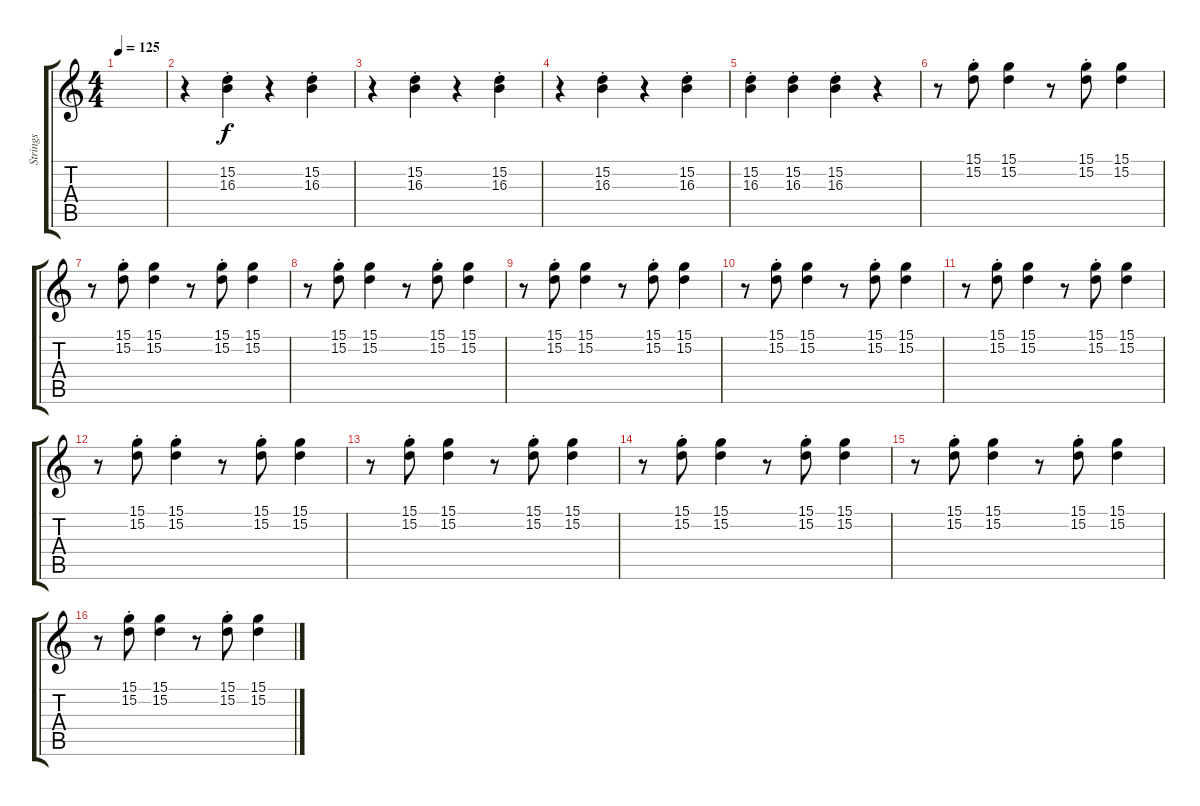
\track ("Strings" "Strings") {instrument stringensemble1}
\staff {score tabs}
\tuning (E4 B3 G3 D3 A2 E2) {hide}
\ts (4 4)
\tempo 125
\clef g2
\ks c
|
r.4 (15.2{st} 16.3{st}).4 r.4 (15.2{st} 16.3{st}).4 |
r.4 (15.2{st} 16.3{st}).4 r.4 (15.2{st} 16.3{st}).4 |
r.4 (15.2{st} 16.3{st}).4 r.4 (15.2{st} 16.3{st}).4 |
(15.2{st} 16.3{st}).4 (15.2{st} 16.3{st}).4 (15.2{st} 16.3{st}).4 r.4 |
r.8 (15.1{st} 15.2{st}).8 (15.1 15.2).4 r.8 (15.1{st} 15.2).8 (15.1 15.2).4 |
r.8 (15.1{st} 15.2{st}).8 (15.1 15.2).4 r.8 (15.1{st} 15.2{st}).8 (15.1 15.2).4 |
r.8 (15.1{st} 15.2{st}).8 (15.1 15.2).4 r.8 (15.1{st} 15.2{st}).8 (15.1 15.2).4 |
r.8 (15.1{st} 15.2{st}).8 (15.1 15.2).4 r.8 (15.1{st} 15.2{st}).8 (15.1 15.2).4 |
r.8 (15.1{st} 15.2{st}).8 (15.1 15.2).4 r.8 (15.1{st} 15.2{st}).8 (15.1 15.2).4 |
r.8 (15.1{st} 15.2{st}).8 (15.1 15.2).4 r.8 (15.1{st} 15.2{st}).8 (15.1 15.2).4 |
r.8 (15.1{st} 15.2{st}).8 (15.1{st} 15.2{st}).4 r.8 (15.1{st} 15.2{st}).8 (15.1 15.2).4 |
r.8 (15.1{st} 15.2{st}).8 (15.1 15.2).4 r.8 (15.1{st} 15.2).8 (15.1 15.2).4 |
r.8 (15.1{st} 15.2{st}).8 (15.1 15.2).4 r.8 (15.1{st} 15.2).8 (15.1 15.2).4 |
r.8 (15.1{st} 15.2{st}).8 (15.1 15.2).4 r.8 (15.1{st} 15.2{st}).8 (15.1 15.2).4 |
r.8 (15.1{st} 15.2{st}).8 (15.1 15.2).4 r.8 (15.1{st} 15.2{st}).8 (15.1 15.2).4
